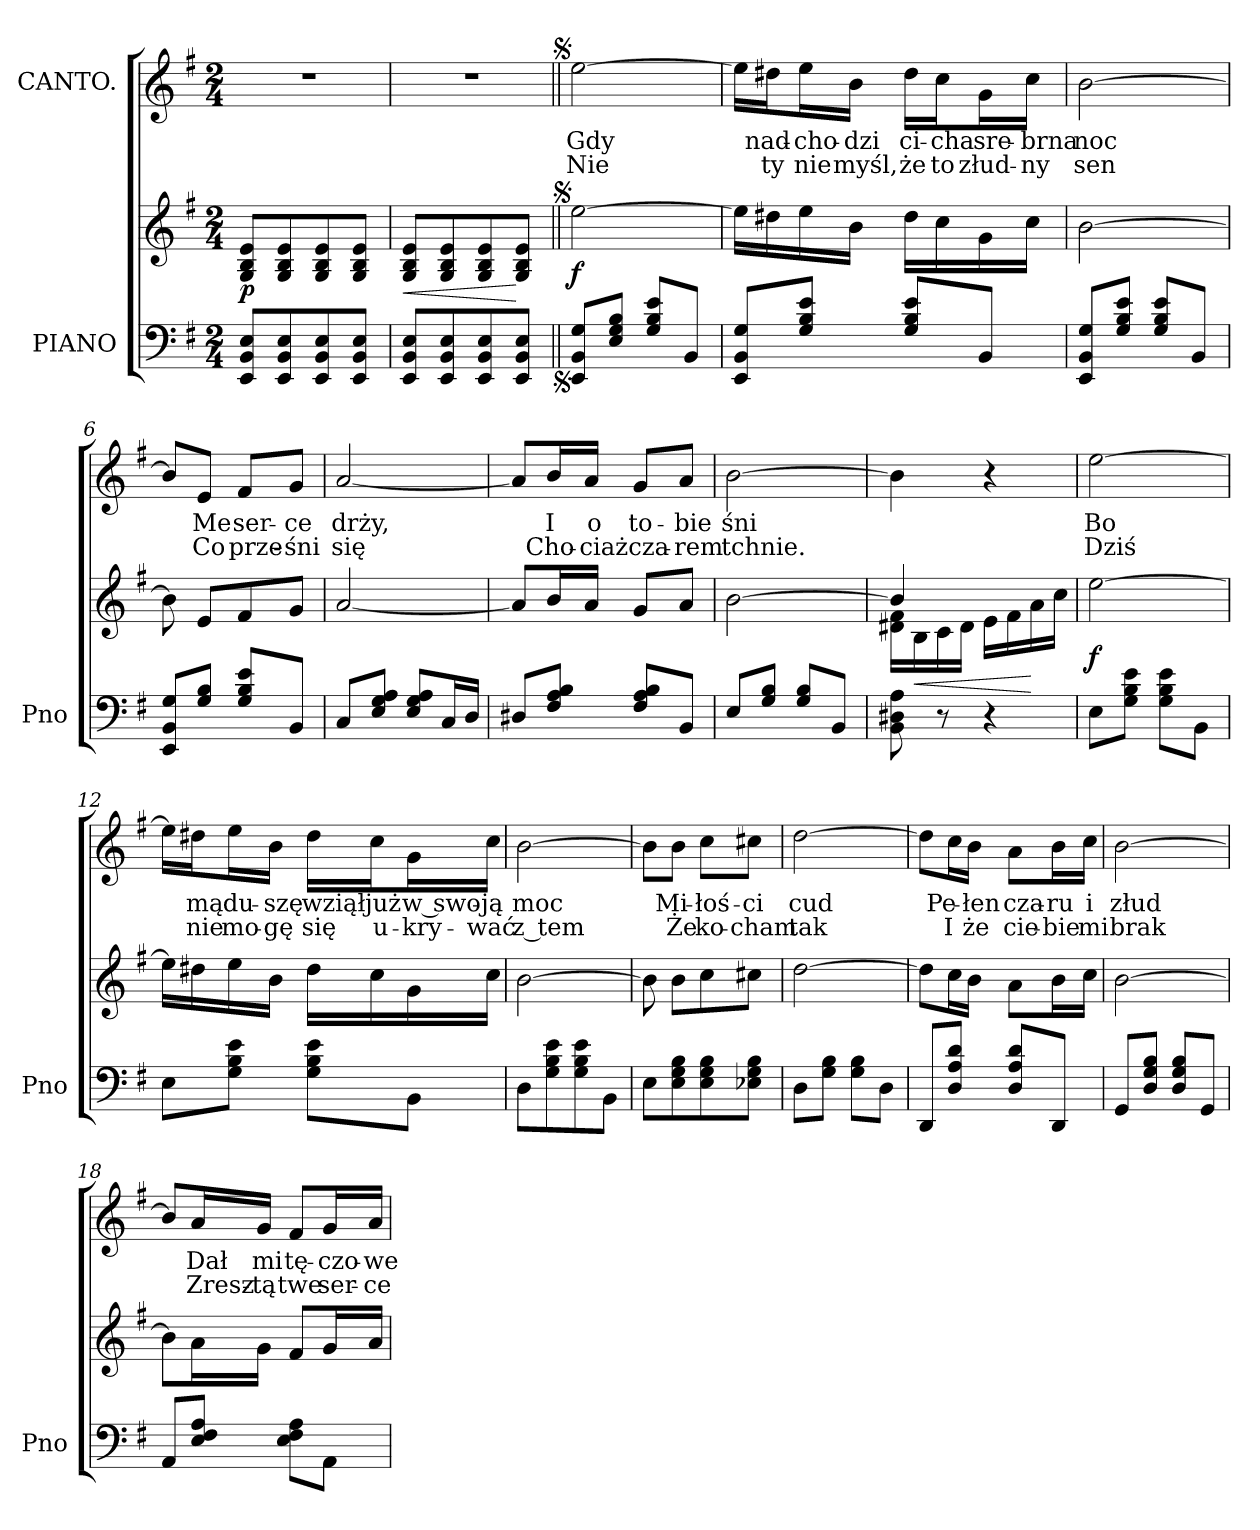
**kern	**kern	**dynam	**kern	**text	**text
*part2	*part2	*part2	*part1	*part1	*part1
*staff3	*staff2	*staff2/3	*staff1	*staff1	*staff1
*I"PIANO	*	*	*I"CANTO.	*	*
*I'Pno	*	*	*	*	*
*clefF4	*clefG2	*	*clefG2	*	*
*k[f#]	*k[f#]	*	*k[f#]	*	*
*G:	*G:	*	*G:	*	*
*M2/4	*M2/4	*	*M2/4	*	*
=1	=1	=1	=1	=1	=1
8EE/ 8BB/ 8E/L	8G/ 8B/ 8e/L	p	2r	.	.
8EE/ 8BB/ 8E/	8G/ 8B/ 8e/	.	.	.	.
8EE/ 8BB/ 8E/	8G/ 8B/ 8e/	.	.	.	.
8EE/ 8BB/ 8E/J	8G/ 8B/ 8e/J	.	.	.	.
=2	=2	=2	=2	=2	=2
8EE/ 8BB/ 8E/L	8G/ 8B/ 8e/L	<	2r	.	.
8EE/ 8BB/ 8E/	8G/ 8B/ 8e/	.	.	.	.
8EE/ 8BB/ 8E/	8G/ 8B/ 8e/	.	.	.	.
8EE/ 8BB/ 8E/J	8G/ 8B/ 8e/J	[	.	.	.
=3||	=3||	=3||	=3||	=3||	=3||
!	!	!	!LO:TX:a:rj:t=[segno]	!	!
!	!LO:TX:a:rj:t=[segno]	!	!	!	!
!LO:TX:b:rj:t=[segno]	!	!	!	!	!
8EE/ 8BB/ 8G/L	[2ee\	f	[2ee\	Gdy	Nie
8E/ 8G/ 8B/J	.	.	.	.	.
8G/ 8B/ 8e/L	.	.	.	.	.
8BB/J	.	.	.	.	.
=4	=4	=4	=4	=4	=4
8EE/ 8BB/ 8G/L	16ee\LL]	.	16ee\LL]	.	.
.	16dd#X\	.	16dd#X\J	nad-	ty
8G/ 8B/ 8e/J	16ee\	.	16ee\L	-cho-	nie
.	16b\JJ	.	16b\JJ	-dzi	myśl,
8G/ 8B/ 8e/L	16dd#\LL	.	16dd#\LL	ci-	że
.	16cc\	.	16cc\J	-cha	to
8BB/J	16g\	.	16g\L	sre-	złud-
.	16cc\JJ	.	16cc\JJ	-brna	-ny
=5	=5	=5	=5	=5	=5
8EE/ 8BB/ 8G/L	[2b\	.	[2b\	noc	sen
8G/ 8B/ 8e/J	.	.	.	.	.
8G/ 8B/ 8e/L	.	.	.	.	.
8BB/J	.	.	.	.	.
=6	=6	=6	=6	=6	=6
8EE/ 8BB/ 8G/L	8b\]	.	8b/L]	.	.
8G/ 8B/J	8e/L	.	8e/J	Me	Co
8G/ 8B/ 8e/L	8f#/	.	8f#/L	ser-	prze-
8BB/J	8g/J	.	8g/J	-ce	-śni
=7	=7	=7	=7	=7	=7
8C/L	[2a/	.	[2a/	drży,	się
8E/ 8G/ 8A/J	.	.	.	.	.
8E/ 8G/ 8A/L	.	.	.	.	.
16C/L	.	.	.	.	.
16D/JJ	.	.	.	.	.
=8	=8	=8	=8	=8	=8
8D#X/L	8a/L]	.	8a/L]	.	.
8F#/ 8A/ 8B/J	16b/L	.	16b/L	I	Cho-
.	16a/JJ	.	16a/JJ	o	-ciaż
8F#/ 8A/ 8B/L	8g/L	.	8g/L	to-	cza-
8BB/J	8a/J	.	8a/J	-bie	-rem
=9	=9	=9	=9	=9	=9
8E/L	[2b\	.	[2b\	śni	tchnie.
8G/ 8B/J	.	.	.	.	.
8G/ 8B/L	.	.	.	.	.
8BB/J	.	.	.	.	.
=10	=10	=10	=10	=10	=10
*	*^	*	*	*	*
8BB\ 8D#X\ 8A\	4b/]	16d#X\ 16f#\LL	.	4b\]	.	.
.	.	16B\	<	.	.	.
8r	.	16c\	.	.	.	.
.	.	16d#\JJ	.	.	.	.
4r	4ryy	16e\LL	.	4r	.	.
.	.	16f#\	.	.	.	.
.	.	16a\	[	.	.	.
.	.	16cc\JJ	.	.	.	.
*	*v	*v	*	*	*	*
=11	=11	=11	=11	=11	=11
8E\L	[2ee\	f	[2ee\	Bo	Dziś
8G\ 8B\ 8e\J	.	.	.	.	.
8G\ 8B\ 8e\L	.	.	.	.	.
8BB\J	.	.	.	.	.
=12	=12	=12	=12	=12	=12
8E\L	16ee\LL]	.	16ee\LL]	.	.
.	16dd#X\	.	16dd#X\J	mą	nie
8G\ 8B\ 8e\J	16ee\	.	16ee\L	du-	mo-
.	16b\JJ	.	16b\JJ	-szę	-gę
8G\ 8B\ 8e\L	16dd#\LL	.	16dd#\LL	wziął	się
.	16cc\	.	16cc\J	już	u-
8BB\J	16g\	.	16g\L	w swo-	-kry-
.	16cc\JJ	.	16cc\JJ	-ją	-wać
=13	=13	=13	=13	=13	=13
8D\L	[2b\	.	[2b\	moc	z tem
8G\ 8B\ 8e\	.	.	.	.	.
8G\ 8B\ 8e\	.	.	.	.	.
8BB\J	.	.	.	.	.
=14	=14	=14	=14	=14	=14
8E\L	8b\]	.	8b\L]	.	.
8E\ 8G\ 8B\	8b\L	.	8b\J	Mi-	Że
8E\ 8G\ 8B\	8cc\	.	8cc\L	-łoś-	ko-
8E-X\ 8G\ 8B\J	8cc#X\J	.	8cc#X\J	-ci	-cham
=15	=15	=15	=15	=15	=15
8D\L	[2dd\	.	[2dd\	cud	tak
8G\ 8B\J	.	.	.	.	.
8G\ 8B\L	.	.	.	.	.
8D\J	.	.	.	.	.
=16	=16	=16	=16	=16	=16
8DD/L	8dd\L]	.	8dd\L]	.	.
8D/ 8A/ 8d/J	16cc\L	.	16cc\L	Pe-	I
.	16b\JJ	.	16b\JJ	-łen	że
8D/ 8A/ 8d/L	8a\L	.	8a\L	cza-	cie-
8DD/J	16b\L	.	16b\L	-ru	-bie
.	16cc\JJ	.	16cc\JJ	i	mi
=17	=17	=17	=17	=17	=17
8GG/L	[2b\	.	[2b\	złud	brak
8D/ 8G/ 8B/J	.	.	.	.	.
8D/ 8G/ 8B/L	.	.	.	.	.
8GG/J	.	.	.	.	.
=18	=18	=18	=18	=18	=18
8AA/L	8b\L]	.	8b/L]	.	.
8E/ 8F#/ 8A/J	16a\L	.	16a/L	Dał	Zresz-
.	16g\JJ	.	16g/JJ	mi	-tą
8E\ 8F#\ 8A\L	8f#/L	.	8f#/L	tę-	twe
8AA\J	16g/L	.	16g/L	-czo-	ser-
.	16a/JJ	.	16a/JJ	-we	-ce
=	=	=	=	=	=
*-	*-	*-	*-	*-	*-
